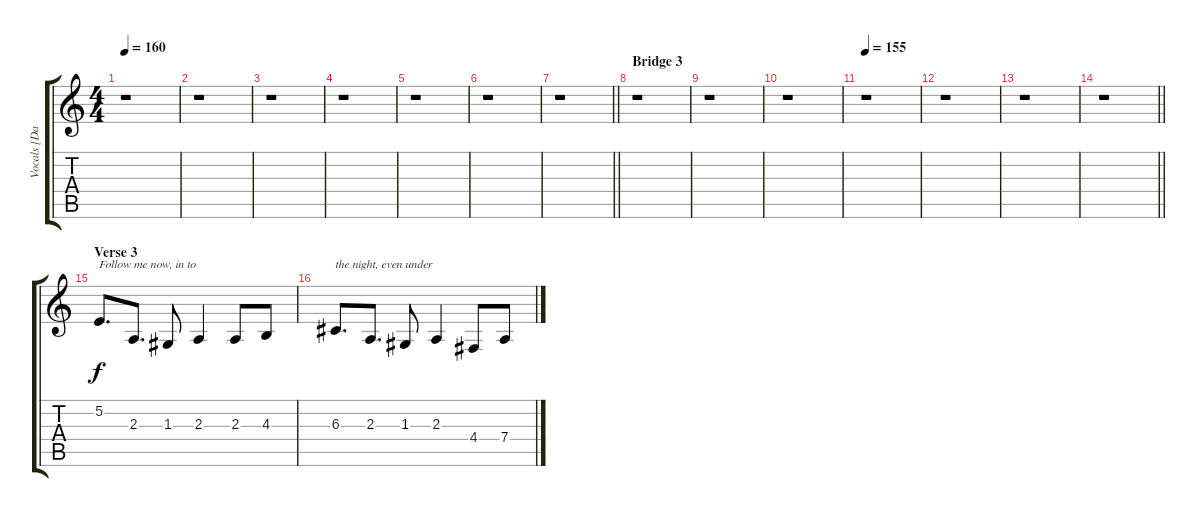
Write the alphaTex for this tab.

\track ("Vocals [Dan]" "Vocals [Da") {instrument lead6voice}
\staff {score tabs}
\tuning (E4 B3 G3 D3 A2 E2) {hide}
\ts (4 4)
\tempo 160
\clef g2
\ks c
r.1{dy f} |
r.1 |
r.1 |
r.1 |
r.1 |
r.1 |
\barLineRight lightlight
r.1 |
\section ("" "Bridge 3")
r.1 |
r.1 |
r.1 |
\tempo 155
r.1 |
r.1 |
r.1 |
\barLineRight lightlight
r.1 |
\section ("" "Verse 3")
5.2.8{d txt "Follow me now, in to "} 2.3.8{d} 1.3.8 2.3.4 2.3.8 4.3.8 |
6.3.8{d txt "the night, even under "} 2.3.8{d} 1.3.8 2.3.4 4.4.8 7.4.8
